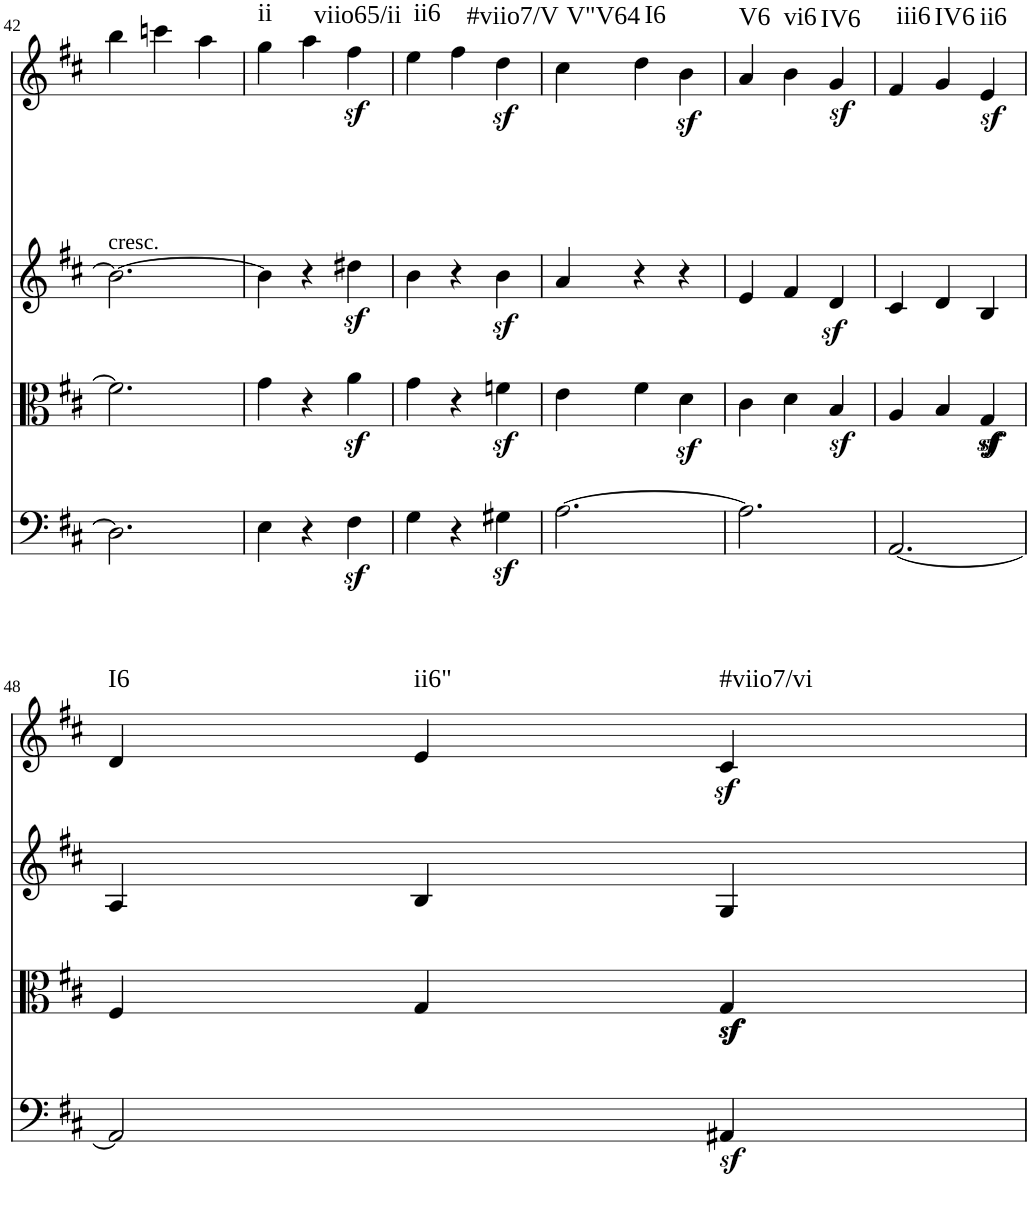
**kern	**kern	**kern	**kern	**dynam	**harte
*part4	*part3	*part2	*part1	*part1	*part1
*staff4	*staff3	*staff2	*staff1	*staff1	*
*I"Violoncello	*I"Viola	*I"Violin II	*I"Violin I	*	*
*I'Vc	*I'Vla	*I'Vln	*I'Vln	*	*
!!LO:PB:g=z
*clefF4	*clefC3	*clefG2	*clefG2	*	*
*k[f#c#]	*k[f#c#]	*k[f#c#]	*k[f#c#]	*	*
*M3/4	*M3/4	*M3/4	*M3/4	*	*
=42	=42	=42	=42	=42	=42
!	!	!	!LO:TX:b:t=cresc.	!	!
2.D#\]	2.f#\]	2.b\_	4bb\	.	.
.	.	.	4cccn\	.	.
.	.	.	4aa\	.	.
=43	=43	=43	=43	=43	=43
!	!	!	!	!	!LO:H:kt=ii
4E\	4g\	4b\]	4gg\	.	N
4r	4r	4r	4aa\	.	.
!	!	!	!	!LO:DY:b	!LO:H:kt=viio65/ii
4F#z<\	4az<\	4dd#Xz<\	4ff#\	sf	N
=44	=44	=44	=44	=44	=44
!	!	!	!	!	!LO:H:kt=ii6
4G\	4g\	4b\	4ee\	.	N
4r	4r	4r	4ff#\	.	.
!	!	!	!	!LO:DY:b	!LO:H:kt=#viio7/V
4G#Xz<\	4fnz<\	4bz<\	4dd\	sf	N
=45	=45	=45	=45	=45	=45
!	!	!	!	!	!LO:H:kt=V"V64
[2.A\	4e\	4a/	4cc#\	.	N
!	!	!	!	!	!LO:H:kt=I6
.	4f#\	4r	4dd\	.	N
.	4dz<\	4r	4bz<\	.	.
=46	=46	=46	=46	=46	=46
!	!	!	!	!	!LO:H:kt=V6
2.A\]	4c#\	4e/	4a/	.	N
!	!	!	!	!	!LO:H:kt=vi6
.	4d\	4f#/	4b\	.	N
!	!	!	!	!LO:DY:b	!LO:H:kt=IV6
.	4Bz</	4dz</	4g/	sf	N
=47	=47	=47	=47	=47	=47
!	!	!	!	!	!LO:H:kt=iii6
[2.AA/	4A/	4c#/	4f#/	.	N
!	!	!	!	!	!LO:H:kt=IV6
.	4B/	4d/	4g/	.	N
!	!	!	!	!LO:DY:b	!LO:H:kt=ii6
.	4Gz</	4B/	4e/	sf	N
!!LO:LB:g=z
=48	=48	=48	=48	=48	=48
!	!	!	!	!	!LO:H:kt=I6
2AA/]	4F#/	4A/	4d/	.	N
!	!	!	!	!	!LO:H:kt=ii6"
.	4G/	4B/	4e/	.	N
!	!	!	!	!LO:DY:b	!LO:H:kt=#viio7/vi
4AA#Xz</	4Gz</	4G/	4c#/	sf	N
=	=	=	=	=	=
*-	*-	*-	*-	*-	*-
